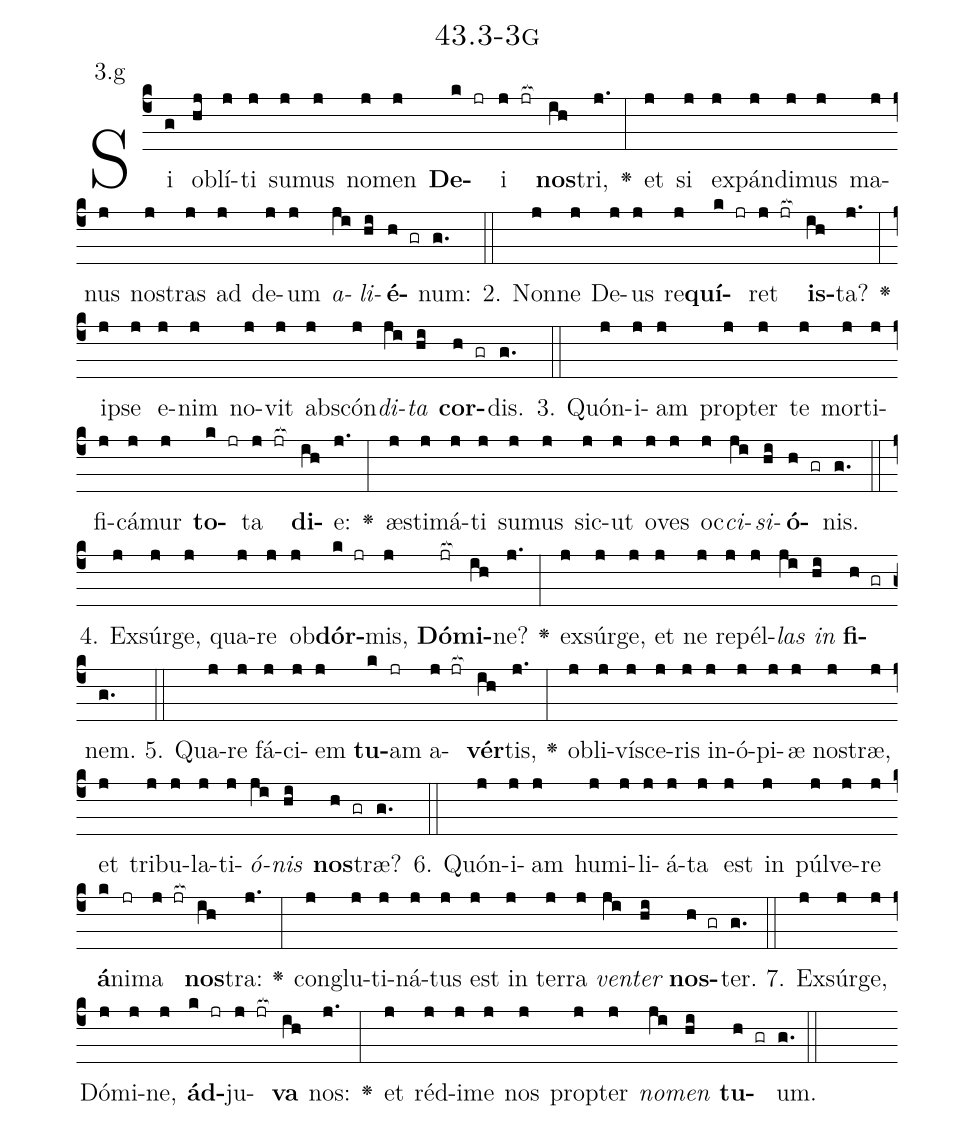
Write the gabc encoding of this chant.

name: 43.3-3g;
annotation: 3.g;
%%
(c4)Si(g) ob(hj)lí(j)ti(j) su(j)mus(j) no(j)men(j) <b>De</b>(k jr)i(j jr[ocb:1{]) <b>nos</b>(ih[ocb:0}])tri,(j.) <v>\greheightstar</v>(:) et(j) si(j) ex(j)pán(j)di(j)mus(j) ma(j)nus(j) nos(j)tras(j) ad(j) de(j)um(j) <i>a</i>(ji)<i>li</i>(hi)<b>é</b>(h gr)num:(g.) (::)
2. Non(j)ne(j) De(j)us(j) re(j)<b>quí</b>(k jr)ret(j jr[ocb:1{]) <b>is</b>(ih[ocb:0}])ta?(j.) <v>\greheightstar</v>(:) ip(j)se(j) e(j)nim(j) no(j)vit(j) abs(j)cón(j)<i>di</i>(ji)<i>ta</i>(hi) <b>cor</b>(h gr)dis.(g.) (::)
3. Quón(j)i(j)am(j) prop(j)ter(j) te(j) mor(j)ti(j)fi(j)cá(j)mur(j) <b>to</b>(k jr)ta(j jr[ocb:1{]) <b>di</b>(ih[ocb:0}])e:(j.) <v>\greheightstar</v>(:) æs(j)ti(j)má(j)ti(j) su(j)mus(j) sic(j)ut(j) o(j)ves(j) oc(j)<i>ci</i>(ji)<i>si</i>(hi)<b>ó</b>(h gr)nis.(g.) (::)
4. Ex(j)súr(j)ge,(j) qua(j)re(j) ob(j)<b>dór</b>(k jr)mis,(j) <b>Dó</b>(jr[ocb:1{])<b>mi</b>(ih[ocb:0}])ne?(j.) <v>\greheightstar</v>(:) ex(j)súr(j)ge,(j) et(j) ne(j) re(j)pél(j)<i>las</i>(ji) <i>in</i>(hi) <b>fi</b>(h gr)nem.(g.) (::)
5. Qua(j)re(j) fá(j)ci(j)em(j) <b>tu</b>(k)am(jr) a(j jr[ocb:1{])<b>vér</b>(ih[ocb:0}])tis,(j.) <v>\greheightstar</v>(:) ob(j)li(j)ví(j)sce(j)ris(j) in(j)ó(j)pi(j)æ(j) nos(j)træ,(j) et(j) tri(j)bu(j)la(j)ti(j)<i>ó</i>(ji)<i>nis</i>(hi) <b>nos</b>(h gr)træ?(g.) (::)
6. Quón(j)i(j)am(j) hu(j)mi(j)li(j)á(j)ta(j) est(j) in(j) púl(j)ve(j)re(j) <b>á</b>(k)ni(jr)ma(j jr[ocb:1{]) <b>nos</b>(ih[ocb:0}])tra:(j.) <v>\greheightstar</v>(:) con(j)glu(j)ti(j)ná(j)tus(j) est(j) in(j) ter(j)ra(j) <i>ven</i>(ji)<i>ter</i>(hi) <b>nos</b>(h gr)ter.(g.) (::)
7. Ex(j)súr(j)ge,(j) Dó(j)mi(j)ne,(j) <b>ád</b>(k jr)ju(j jr[ocb:1{])<b>va</b>(ih[ocb:0}]) nos:(j.) <v>\greheightstar</v>(:) et(j) réd(j)i(j)me(j) nos(j) prop(j)ter(j) <i>no</i>(ji)<i>men</i>(hi) <b>tu</b>(h gr)um.(g.) (::)
